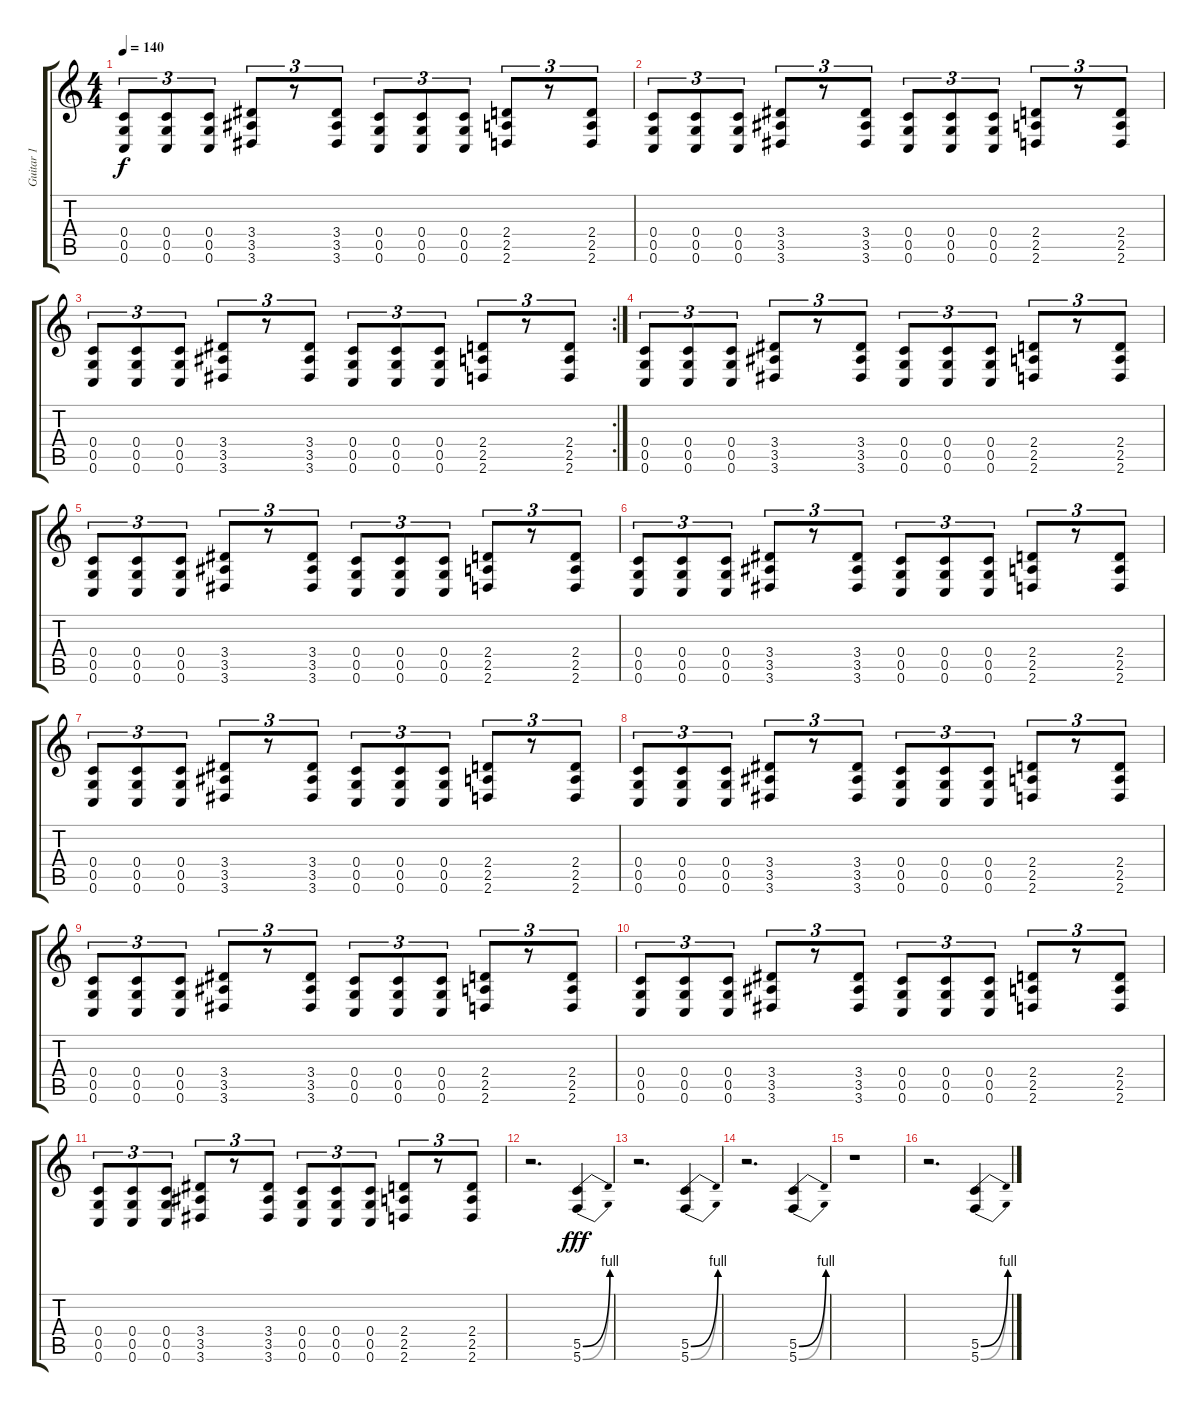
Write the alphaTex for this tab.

\track ("Guitar 1" "Guitar 1") {instrument distortionguitar}
\staff {score tabs}
\tuning (D4 A3 F3 C3 G2 C2) {hide}
\ts (4 4)
\tempo 140
\clef g2
\ks c
(0.4 0.5 0.6).8{tu (3 2) dy f} (0.4 0.5 0.6).8{tu (3 2)} (0.4 0.5 0.6).8{tu (3 2)} (3.4 3.5 3.6).8{tu (3 2)} r.8{tu (3 2)} (3.4 3.5 3.6).8{tu (3 2)} (0.4 0.5 0.6).8{tu (3 2)} (0.4 0.5 0.6).8{tu (3 2)} (0.4 0.5 0.6).8{tu (3 2)} (2.4 2.5 2.6).8{tu (3 2)} r.8{tu (3 2)} (2.4 2.5 2.6).8{tu (3 2)} |
(0.4 0.5 0.6).8{tu (3 2)} (0.4 0.5 0.6).8{tu (3 2)} (0.4 0.5 0.6).8{tu (3 2)} (3.4 3.5 3.6).8{tu (3 2)} r.8{tu (3 2)} (3.4 3.5 3.6).8{tu (3 2)} (0.4 0.5 0.6).8{tu (3 2)} (0.4 0.5 0.6).8{tu (3 2)} (0.4 0.5 0.6).8{tu (3 2)} (2.4 2.5 2.6).8{tu (3 2)} r.8{tu (3 2)} (2.4 2.5 2.6).8{tu (3 2)} |
\rc 2
(0.4 0.5 0.6).8{tu (3 2)} (0.4 0.5 0.6).8{tu (3 2)} (0.4 0.5 0.6).8{tu (3 2)} (3.4 3.5 3.6).8{tu (3 2)} r.8{tu (3 2)} (3.4 3.5 3.6).8{tu (3 2)} (0.4 0.5 0.6).8{tu (3 2)} (0.4 0.5 0.6).8{tu (3 2)} (0.4 0.5 0.6).8{tu (3 2)} (2.4 2.5 2.6).8{tu (3 2)} r.8{tu (3 2)} (2.4 2.5 2.6).8{tu (3 2)} |
(0.4 0.5 0.6).8{tu (3 2)} (0.4 0.5 0.6).8{tu (3 2)} (0.4 0.5 0.6).8{tu (3 2)} (3.4 3.5 3.6).8{tu (3 2)} r.8{tu (3 2)} (3.4 3.5 3.6).8{tu (3 2)} (0.4 0.5 0.6).8{tu (3 2)} (0.4 0.5 0.6).8{tu (3 2)} (0.4 0.5 0.6).8{tu (3 2)} (2.4 2.5 2.6).8{tu (3 2)} r.8{tu (3 2)} (2.4 2.5 2.6).8{tu (3 2)} |
(0.4 0.5 0.6).8{tu (3 2)} (0.4 0.5 0.6).8{tu (3 2)} (0.4 0.5 0.6).8{tu (3 2)} (3.4 3.5 3.6).8{tu (3 2)} r.8{tu (3 2)} (3.4 3.5 3.6).8{tu (3 2)} (0.4 0.5 0.6).8{tu (3 2)} (0.4 0.5 0.6).8{tu (3 2)} (0.4 0.5 0.6).8{tu (3 2)} (2.4 2.5 2.6).8{tu (3 2)} r.8{tu (3 2)} (2.4 2.5 2.6).8{tu (3 2)} |
(0.4 0.5 0.6).8{tu (3 2)} (0.4 0.5 0.6).8{tu (3 2)} (0.4 0.5 0.6).8{tu (3 2)} (3.4 3.5 3.6).8{tu (3 2)} r.8{tu (3 2)} (3.4 3.5 3.6).8{tu (3 2)} (0.4 0.5 0.6).8{tu (3 2)} (0.4 0.5 0.6).8{tu (3 2)} (0.4 0.5 0.6).8{tu (3 2)} (2.4 2.5 2.6).8{tu (3 2)} r.8{tu (3 2)} (2.4 2.5 2.6).8{tu (3 2)} |
(0.4 0.5 0.6).8{tu (3 2)} (0.4 0.5 0.6).8{tu (3 2)} (0.4 0.5 0.6).8{tu (3 2)} (3.4 3.5 3.6).8{tu (3 2)} r.8{tu (3 2)} (3.4 3.5 3.6).8{tu (3 2)} (0.4 0.5 0.6).8{tu (3 2)} (0.4 0.5 0.6).8{tu (3 2)} (0.4 0.5 0.6).8{tu (3 2)} (2.4 2.5 2.6).8{tu (3 2)} r.8{tu (3 2)} (2.4 2.5 2.6).8{tu (3 2)} |
(0.4 0.5 0.6).8{tu (3 2)} (0.4 0.5 0.6).8{tu (3 2)} (0.4 0.5 0.6).8{tu (3 2)} (3.4 3.5 3.6).8{tu (3 2)} r.8{tu (3 2)} (3.4 3.5 3.6).8{tu (3 2)} (0.4 0.5 0.6).8{tu (3 2)} (0.4 0.5 0.6).8{tu (3 2)} (0.4 0.5 0.6).8{tu (3 2)} (2.4 2.5 2.6).8{tu (3 2)} r.8{tu (3 2)} (2.4 2.5 2.6).8{tu (3 2)} |
(0.4 0.5 0.6).8{tu (3 2)} (0.4 0.5 0.6).8{tu (3 2)} (0.4 0.5 0.6).8{tu (3 2)} (3.4 3.5 3.6).8{tu (3 2)} r.8{tu (3 2)} (3.4 3.5 3.6).8{tu (3 2)} (0.4 0.5 0.6).8{tu (3 2)} (0.4 0.5 0.6).8{tu (3 2)} (0.4 0.5 0.6).8{tu (3 2)} (2.4 2.5 2.6).8{tu (3 2)} r.8{tu (3 2)} (2.4 2.5 2.6).8{tu (3 2)} |
(0.4 0.5 0.6).8{tu (3 2)} (0.4 0.5 0.6).8{tu (3 2)} (0.4 0.5 0.6).8{tu (3 2)} (3.4 3.5 3.6).8{tu (3 2)} r.8{tu (3 2)} (3.4 3.5 3.6).8{tu (3 2)} (0.4 0.5 0.6).8{tu (3 2)} (0.4 0.5 0.6).8{tu (3 2)} (0.4 0.5 0.6).8{tu (3 2)} (2.4 2.5 2.6).8{tu (3 2)} r.8{tu (3 2)} (2.4 2.5 2.6).8{tu (3 2)} |
(0.4 0.5 0.6).8{tu (3 2)} (0.4 0.5 0.6).8{tu (3 2)} (0.4 0.5 0.6).8{tu (3 2)} (3.4 3.5 3.6).8{tu (3 2)} r.8{tu (3 2)} (3.4 3.5 3.6).8{tu (3 2)} (0.4 0.5 0.6).8{tu (3 2)} (0.4 0.5 0.6).8{tu (3 2)} (0.4 0.5 0.6).8{tu (3 2)} (2.4 2.5 2.6).8{tu (3 2)} r.8{tu (3 2)} (2.4 2.5 2.6).8{tu (3 2)} |
r.2{d} (5.5{be (bend 0 0 60 4)} 5.6{be (bend 0 0 60 4)}).4{dy fff} |
r.2{d} (5.5{be (bend 0 0 60 4)} 5.6{be (bend 0 0 60 4)}).4 |
r.2{d} (5.5{be (bend 0 0 60 4)} 5.6{be (bend 0 0 60 4)}).4 |
r.1 |
r.2{d} (5.5{be (bend 0 0 60 4)} 5.6{be (bend 0 0 60 4)}).4
